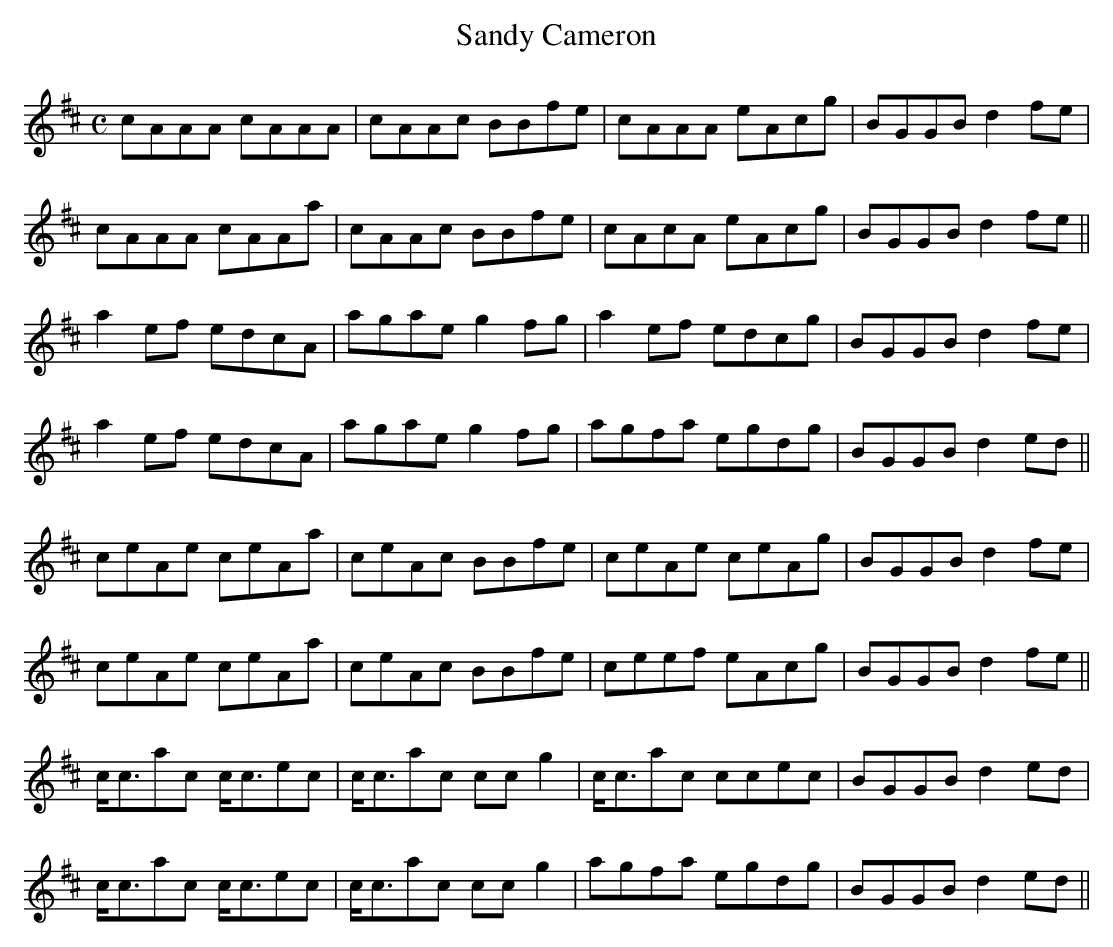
X:1
T:Sandy Cameron
M:C
L:1/8
K:Amix
cAAA cAAA|cAAc BBfe|cAAA eAcg|BGGB d2 fe|
cAAA cAAa|cAAc BBfe|cAcA eAcg|BGGB d2 fe||
a2 ef edcA|agae g2 fg|a2 ef edcg|BGGB d2 fe|
a2 ef edcA|agae g2 fg|agfa egdg|BGGB d2 ed||
ceAe ceAa|ceAc BBfe|ceAe ceAg|BGGB d2 fe|
ceAe ceAa|ceAc BBfe|ceef eAcg|BGGB d2 fe||
c<cac c<cec|c<cac cc g2|c<cac ccec|BGGB d2 ed|
c<cac c<cec|c<cac cc g2|agfa egdg|BGGB d2 ed||
